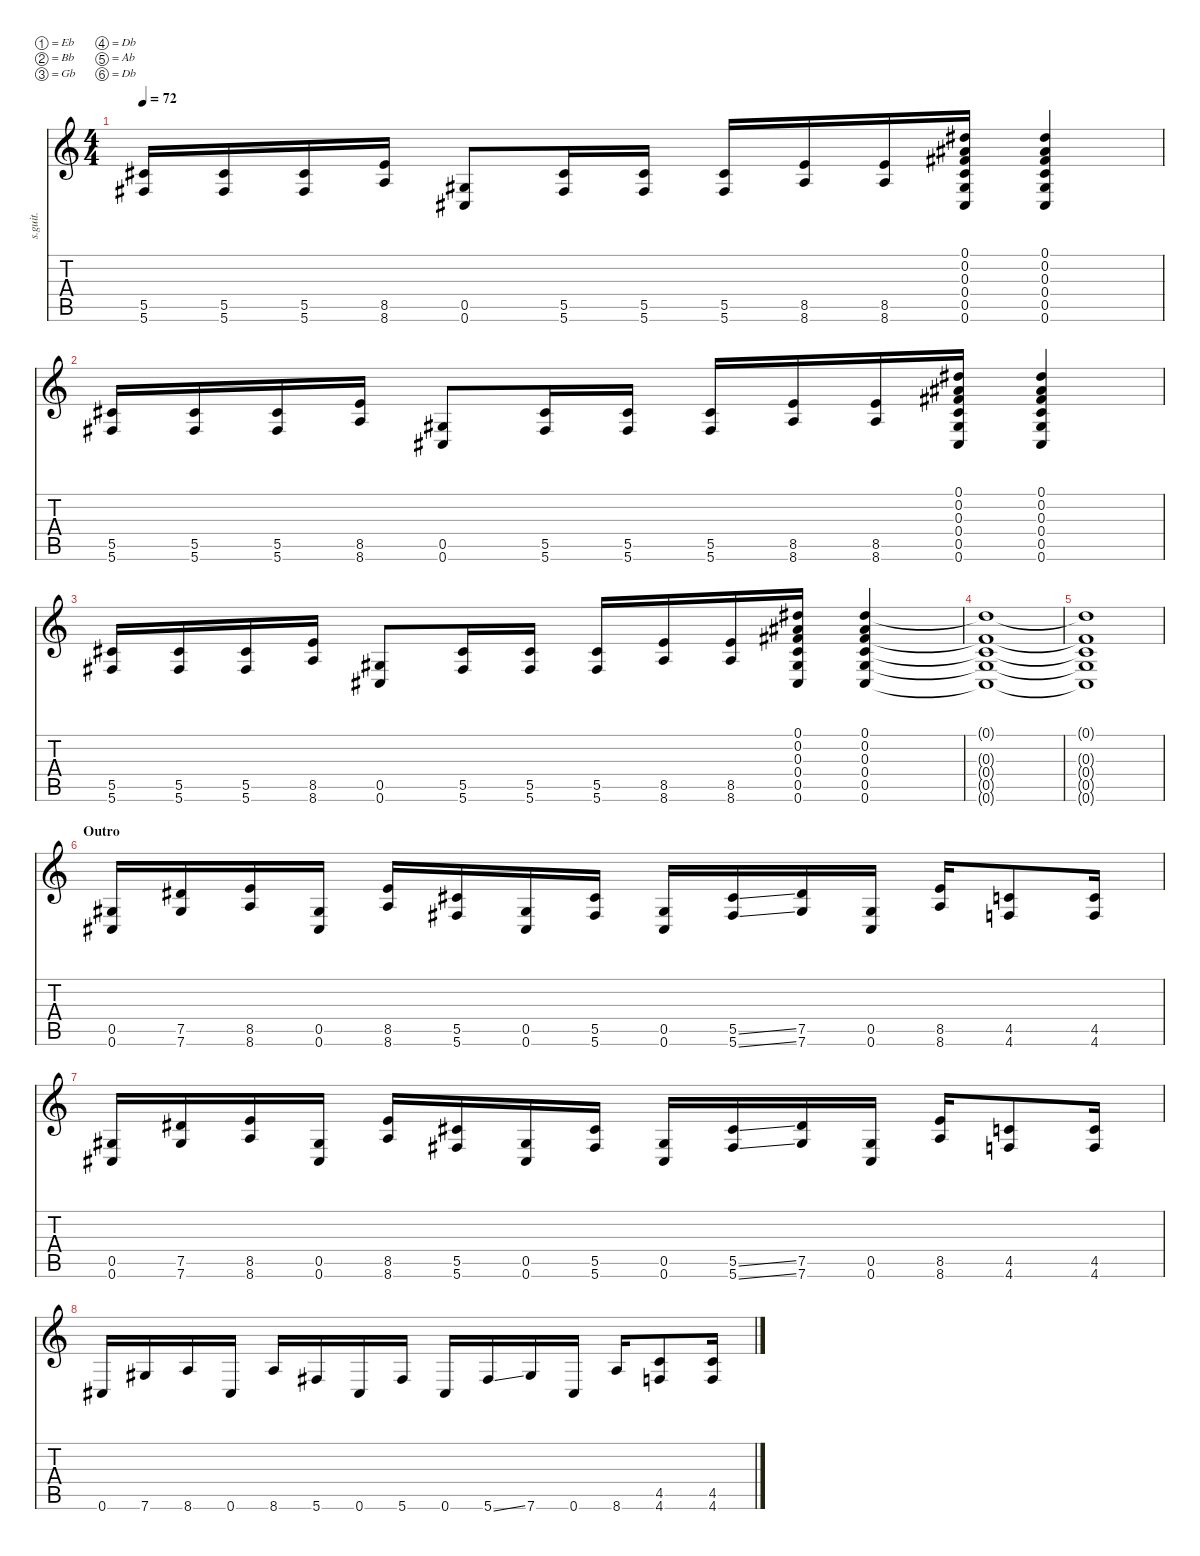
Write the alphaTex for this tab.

\defaultSystemsLayout 4
\hideDynamics
\bracketExtendMode nobrackets
\track ("Stephen Carpenter 1" "s.guit.") {instrument distortionguitar}
\staff {score tabs}
\tuning (Eb4 Bb3 Gb3 Db3 Ab2 Db2)
\ts (4 4)
\tempo 72
\clef g2
\ks c
(5.5{acc #} 5.6{acc #}).16{lyrics (0 "") lyrics (1 "") lyrics (2 "") lyrics (3 "") lyrics (4 "") dy fff} (5.5{acc #} 5.6{acc #}).16{lyrics (0 "") lyrics (1 "") lyrics (2 "") lyrics (3 "") lyrics (4 "")} (5.5{acc #} 5.6{acc #}).16{lyrics (0 "") lyrics (1 "") lyrics (2 "") lyrics (3 "") lyrics (4 "")} (8.5 8.6).16{lyrics (0 "") lyrics (1 "") lyrics (2 "") lyrics (3 "") lyrics (4 "")} (0.5{acc #} 0.6{acc #}).8{lyrics (0 "") lyrics (1 "") lyrics (2 "") lyrics (3 "") lyrics (4 "")} (5.5{acc #} 5.6{acc #}).16{lyrics (0 "") lyrics (1 "") lyrics (2 "") lyrics (3 "") lyrics (4 "")} (5.5{acc #} 5.6{acc #}).16{lyrics (0 "") lyrics (1 "") lyrics (2 "") lyrics (3 "") lyrics (4 "")} (5.5{acc #} 5.6{acc #}).16{lyrics (0 "") lyrics (1 "") lyrics (2 "") lyrics (3 "") lyrics (4 "")} (8.5 8.6).16{lyrics (0 "") lyrics (1 "") lyrics (2 "") lyrics (3 "") lyrics (4 "")} (8.5 8.6).16{lyrics (0 "") lyrics (1 "") lyrics (2 "") lyrics (3 "") lyrics (4 "")} (0.1{acc #} 0.2{acc #} 0.3{acc #} 0.4{acc #} 0.5{acc #} 0.6{acc #}).16{lyrics (0 "") lyrics (1 "") lyrics (2 "") lyrics (3 "") lyrics (4 "")} (0.1{acc #} 0.2{acc #} 0.3{acc #} 0.4{acc #} 0.5{acc #} 0.6{acc #}).4{lyrics (0 "") lyrics (1 "") lyrics (2 "") lyrics (3 "") lyrics (4 "")} |
(5.5{acc #} 5.6{acc #}).16{lyrics (0 "") lyrics (1 "") lyrics (2 "") lyrics (3 "") lyrics (4 "")} (5.5{acc #} 5.6{acc #}).16{lyrics (0 "") lyrics (1 "") lyrics (2 "") lyrics (3 "") lyrics (4 "")} (5.5{acc #} 5.6{acc #}).16{lyrics (0 "") lyrics (1 "") lyrics (2 "") lyrics (3 "") lyrics (4 "")} (8.5 8.6).16{lyrics (0 "") lyrics (1 "") lyrics (2 "") lyrics (3 "") lyrics (4 "")} (0.5{acc #} 0.6{acc #}).8{lyrics (0 "") lyrics (1 "") lyrics (2 "") lyrics (3 "") lyrics (4 "")} (5.5{acc #} 5.6{acc #}).16{lyrics (0 "") lyrics (1 "") lyrics (2 "") lyrics (3 "") lyrics (4 "")} (5.5{acc #} 5.6{acc #}).16{lyrics (0 "") lyrics (1 "") lyrics (2 "") lyrics (3 "") lyrics (4 "")} (5.5{acc #} 5.6{acc #}).16{lyrics (0 "") lyrics (1 "") lyrics (2 "") lyrics (3 "") lyrics (4 "")} (8.5 8.6).16{lyrics (0 "") lyrics (1 "") lyrics (2 "") lyrics (3 "") lyrics (4 "")} (8.5 8.6).16{lyrics (0 "") lyrics (1 "") lyrics (2 "") lyrics (3 "") lyrics (4 "")} (0.1{acc #} 0.2{acc #} 0.3{acc #} 0.4{acc #} 0.5{acc #} 0.6{acc #}).16{lyrics (0 "") lyrics (1 "") lyrics (2 "") lyrics (3 "") lyrics (4 "")} (0.1{acc #} 0.2{acc #} 0.3{acc #} 0.4{acc #} 0.5{acc #} 0.6{acc #}).4{lyrics (0 "") lyrics (1 "") lyrics (2 "") lyrics (3 "") lyrics (4 "")} |
(5.5{acc #} 5.6{acc #}).16{lyrics (0 "") lyrics (1 "") lyrics (2 "") lyrics (3 "") lyrics (4 "")} (5.5{acc #} 5.6{acc #}).16{lyrics (0 "") lyrics (1 "") lyrics (2 "") lyrics (3 "") lyrics (4 "")} (5.5{acc #} 5.6{acc #}).16{lyrics (0 "") lyrics (1 "") lyrics (2 "") lyrics (3 "") lyrics (4 "")} (8.5 8.6).16{lyrics (0 "") lyrics (1 "") lyrics (2 "") lyrics (3 "") lyrics (4 "")} (0.5{acc #} 0.6{acc #}).8{lyrics (0 "") lyrics (1 "") lyrics (2 "") lyrics (3 "") lyrics (4 "")} (5.5{acc #} 5.6{acc #}).16{lyrics (0 "") lyrics (1 "") lyrics (2 "") lyrics (3 "") lyrics (4 "")} (5.5{acc #} 5.6{acc #}).16{lyrics (0 "") lyrics (1 "") lyrics (2 "") lyrics (3 "") lyrics (4 "")} (5.5{acc #} 5.6{acc #}).16{lyrics (0 "") lyrics (1 "") lyrics (2 "") lyrics (3 "") lyrics (4 "")} (8.5 8.6).16{lyrics (0 "") lyrics (1 "") lyrics (2 "") lyrics (3 "") lyrics (4 "")} (8.5 8.6).16{lyrics (0 "") lyrics (1 "") lyrics (2 "") lyrics (3 "") lyrics (4 "")} (0.1{acc #} 0.2{acc #} 0.3{acc #} 0.4{acc #} 0.5{acc #} 0.6{acc #}).16{lyrics (0 "") lyrics (1 "") lyrics (2 "") lyrics (3 "") lyrics (4 "")} (0.1{acc #} 0.2{acc #} 0.3{acc #} 0.4{acc #} 0.5{acc #} 0.6{acc #}).4{lyrics (0 "") lyrics (1 "") lyrics (2 "") lyrics (3 "") lyrics (4 "")} |
(0.1{t acc #} 0.3{t acc #} 0.4{t acc #} 0.5{t acc #} 0.6{t acc #}).1{lyrics (0 "") lyrics (1 "") lyrics (2 "") lyrics (3 "") lyrics (4 "")} |
(0.1{t acc #} 0.3{t acc #} 0.4{t acc #} 0.5{t acc #} 0.6{t acc #}).1{lyrics (0 "") lyrics (1 "") lyrics (2 "") lyrics (3 "") lyrics (4 "")} |
\section ("" "Outro")
(0.5{acc #} 0.6{acc #}).16{lyrics (0 "") lyrics (1 "") lyrics (2 "") lyrics (3 "") lyrics (4 "")} (7.5{acc #} 7.6{acc #}).16{lyrics (0 "") lyrics (1 "") lyrics (2 "") lyrics (3 "") lyrics (4 "")} (8.5 8.6).16{lyrics (0 "") lyrics (1 "") lyrics (2 "") lyrics (3 "") lyrics (4 "")} (0.5{acc #} 0.6{acc #}).16{lyrics (0 "") lyrics (1 "") lyrics (2 "") lyrics (3 "") lyrics (4 "")} (8.5 8.6).16{lyrics (0 "") lyrics (1 "") lyrics (2 "") lyrics (3 "") lyrics (4 "")} (5.5{acc #} 5.6{acc #}).16{lyrics (0 "") lyrics (1 "") lyrics (2 "") lyrics (3 "") lyrics (4 "")} (0.5{acc #} 0.6{acc #}).16{lyrics (0 "") lyrics (1 "") lyrics (2 "") lyrics (3 "") lyrics (4 "")} (5.5{acc #} 5.6{acc #}).16{lyrics (0 "") lyrics (1 "") lyrics (2 "") lyrics (3 "") lyrics (4 "")} (0.5{acc #} 0.6{acc #}).16{lyrics (0 "") lyrics (1 "") lyrics (2 "") lyrics (3 "") lyrics (4 "")} (5.5{ss acc #} 5.6{ss acc #}).16{lyrics (0 "") lyrics (1 "") lyrics (2 "") lyrics (3 "") lyrics (4 "")} (7.5{acc #} 7.6{acc #}).16{lyrics (0 "") lyrics (1 "") lyrics (2 "") lyrics (3 "") lyrics (4 "")} (0.5{acc #} 0.6{acc #}).16{lyrics (0 "") lyrics (1 "") lyrics (2 "") lyrics (3 "") lyrics (4 "")} (8.5 8.6).16{lyrics (0 "") lyrics (1 "") lyrics (2 "") lyrics (3 "") lyrics (4 "")} (4.5 4.6).8{lyrics (0 "") lyrics (1 "") lyrics (2 "") lyrics (3 "") lyrics (4 "")} (4.5 4.6).16{lyrics (0 "") lyrics (1 "") lyrics (2 "") lyrics (3 "") lyrics (4 "")} |
(0.5{acc #} 0.6{acc #}).16{lyrics (0 "") lyrics (1 "") lyrics (2 "") lyrics (3 "") lyrics (4 "")} (7.5{acc #} 7.6{acc #}).16{lyrics (0 "") lyrics (1 "") lyrics (2 "") lyrics (3 "") lyrics (4 "")} (8.5 8.6).16{lyrics (0 "") lyrics (1 "") lyrics (2 "") lyrics (3 "") lyrics (4 "")} (0.5{acc #} 0.6{acc #}).16{lyrics (0 "") lyrics (1 "") lyrics (2 "") lyrics (3 "") lyrics (4 "")} (8.5 8.6).16{lyrics (0 "") lyrics (1 "") lyrics (2 "") lyrics (3 "") lyrics (4 "")} (5.5{acc #} 5.6{acc #}).16{lyrics (0 "") lyrics (1 "") lyrics (2 "") lyrics (3 "") lyrics (4 "")} (0.5{acc #} 0.6{acc #}).16{lyrics (0 "") lyrics (1 "") lyrics (2 "") lyrics (3 "") lyrics (4 "")} (5.5{acc #} 5.6{acc #}).16{lyrics (0 "") lyrics (1 "") lyrics (2 "") lyrics (3 "") lyrics (4 "")} (0.5{acc #} 0.6{acc #}).16{lyrics (0 "") lyrics (1 "") lyrics (2 "") lyrics (3 "") lyrics (4 "")} (5.5{ss acc #} 5.6{ss acc #}).16{lyrics (0 "") lyrics (1 "") lyrics (2 "") lyrics (3 "") lyrics (4 "")} (7.5{acc #} 7.6{acc #}).16{lyrics (0 "") lyrics (1 "") lyrics (2 "") lyrics (3 "") lyrics (4 "")} (0.5{acc #} 0.6{acc #}).16{lyrics (0 "") lyrics (1 "") lyrics (2 "") lyrics (3 "") lyrics (4 "")} (8.5 8.6).16{lyrics (0 "") lyrics (1 "") lyrics (2 "") lyrics (3 "") lyrics (4 "")} (4.5 4.6).8{lyrics (0 "") lyrics (1 "") lyrics (2 "") lyrics (3 "") lyrics (4 "")} (4.5 4.6).16{lyrics (0 "") lyrics (1 "") lyrics (2 "") lyrics (3 "") lyrics (4 "")} |
0.6{acc #}.16{lyrics (0 "") lyrics (1 "") lyrics (2 "") lyrics (3 "") lyrics (4 "")} 7.6{acc #}.16{lyrics (0 "") lyrics (1 "") lyrics (2 "") lyrics (3 "") lyrics (4 "")} 8.6.16{lyrics (0 "") lyrics (1 "") lyrics (2 "") lyrics (3 "") lyrics (4 "")} 0.6{acc #}.16{lyrics (0 "") lyrics (1 "") lyrics (2 "") lyrics (3 "") lyrics (4 "")} 8.6.16{lyrics (0 "") lyrics (1 "") lyrics (2 "") lyrics (3 "") lyrics (4 "")} 5.6{acc #}.16{lyrics (0 "") lyrics (1 "") lyrics (2 "") lyrics (3 "") lyrics (4 "")} 0.6{acc #}.16{lyrics (0 "") lyrics (1 "") lyrics (2 "") lyrics (3 "") lyrics (4 "")} 5.6{acc #}.16{lyrics (0 "") lyrics (1 "") lyrics (2 "") lyrics (3 "") lyrics (4 "")} 0.6{acc #}.16{lyrics (0 "") lyrics (1 "") lyrics (2 "") lyrics (3 "") lyrics (4 "")} 5.6{ss acc #}.16{lyrics (0 "") lyrics (1 "") lyrics (2 "") lyrics (3 "") lyrics (4 "")} 7.6{acc #}.16{lyrics (0 "") lyrics (1 "") lyrics (2 "") lyrics (3 "") lyrics (4 "")} 0.6{acc #}.16{lyrics (0 "") lyrics (1 "") lyrics (2 "") lyrics (3 "") lyrics (4 "")} 8.6.16{lyrics (0 "") lyrics (1 "") lyrics (2 "") lyrics (3 "") lyrics (4 "")} (4.5 4.6).8{lyrics (0 "") lyrics (1 "") lyrics (2 "") lyrics (3 "") lyrics (4 "")} (4.5 4.6).16{lyrics (0 "") lyrics (1 "") lyrics (2 "") lyrics (3 "") lyrics (4 "")}
